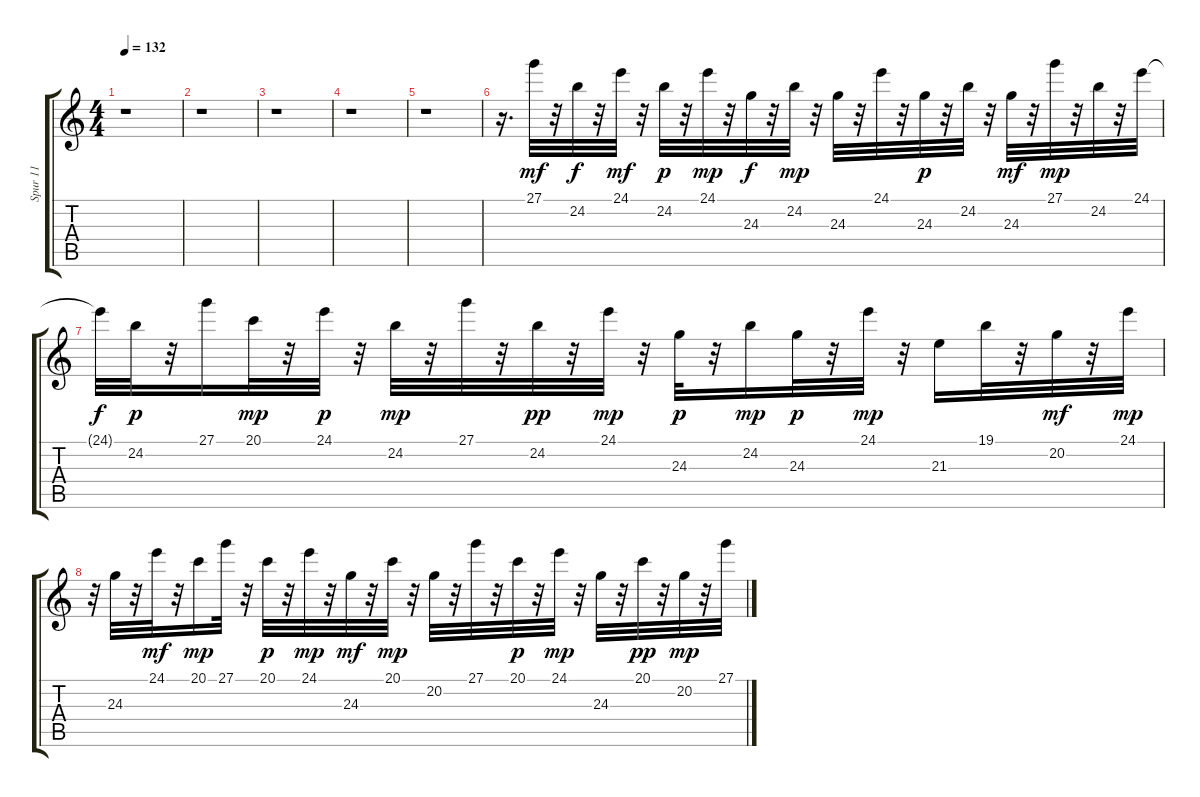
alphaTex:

\track ("Spur 11" "Spur 11") {instrument acousticgrandpiano}
\staff {score tabs}
\tuning (E4 B3 G3 D3 A2 E2) {hide}
\ts (4 4)
\tempo 132
\clef g2
\ks c
r.1{dy mf} |
r.1 |
r.1 |
r.1 |
r.1 |
r.16{d} 27.1.32 r.32 24.2.32{dy f} r.32 24.1.32{dy mf} r.32 24.2.32{dy p} r.32 24.1.32{dy mp} r.32 24.3.32{dy f} r.32 24.2.32{dy mp} r.32 24.3.32 r.32 24.1.32 r.32 24.3.32{dy p} r.32 24.2.32 r.32 24.3.32{dy mf} r.32 27.1.32{dy mp} r.32 24.2.32 r.32 24.1.32 |
24.1{t}.32{dy f} 24.2.32{dy p} r.32 27.1.16 20.1.32{dy mp} r.32 24.1.32{dy p} r.32 24.2.32{dy mp} r.32 27.1.32 r.32 24.2.32{dy pp} r.32 24.1.32{dy mp} r.32 24.3.32{dy p} r.32 24.2.16{dy mp} 24.3.32{dy p} r.32 24.1.32{dy mp} r.32 21.3.16 19.1.32 r.32 20.2.32{dy mf} r.32 24.1.32{dy mp} |
r.32 24.3.32 r.32 24.1.32{dy mf} r.32 20.1.16{dy mp} 27.1.32 r.32 20.1.32{dy p} r.32 24.1.32{dy mp} r.32 24.3.32{dy mf} r.32 20.1.32{dy mp} r.32 20.2.32 r.32 27.1.32 r.32 20.1.32{dy p} r.32 24.1.32{dy mp} r.32 24.3.32 r.32 20.1.32{dy pp} r.32 20.2.32{dy mp} r.32 27.1.32
